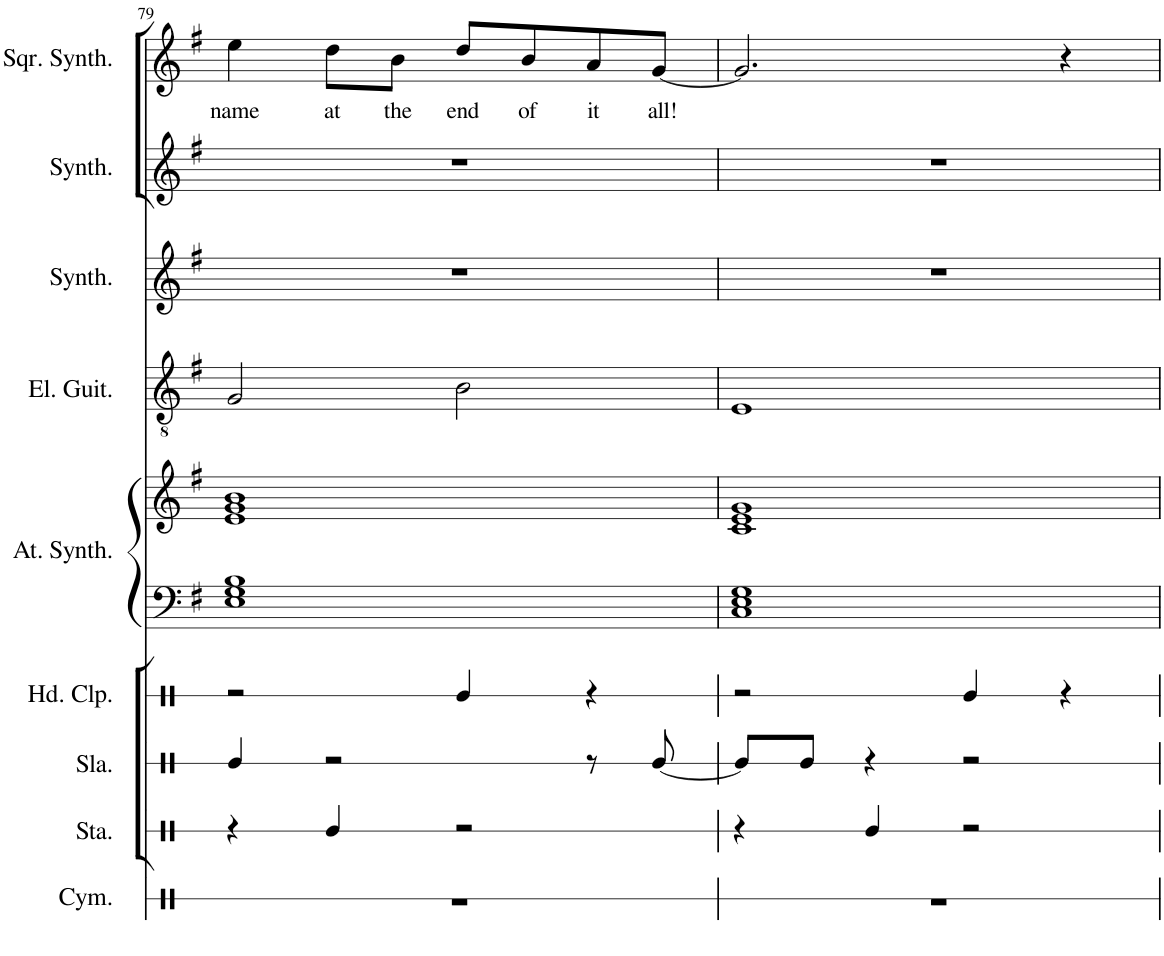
**kern	**kern	**kern	**kern	**kern	**kern	**kern	**kern	**kern	**kern	**text
*part9	*part8	*part7	*part6	*part5	*part5	*part4	*part3	*part2	*part1	*part1
*staff10	*staff9	*staff8	*staff7	*staff6	*staff5	*staff4	*staff3	*staff2	*staff1	*staff1
*I"Cymbal	*I"Stamp	*I"Slap	*I"Hand Clap	*I"Atmosphere Synthesizer	*	*I"Electric Guitar	*I"Pad Synthesizer	*I"Rain Synthesizer	*I"Square Synthesizer	*
*I'Cym.	*I'Sta.	*I'Sla.	*I'Hd. Clp.	*I'At. Synth.	*	*I'El. Guit.	*I'Synth.	*I'Synth.	*I'Sqr. Synth.	*
!!LO:PB:g=z
*clefX	*clefX	*clefX	*clefX	*clefF4	*clefG2	*clefGv2	*clefG2	*clefG2	*clefG2	*
*k[]	*k[]	*k[]	*k[]	*k[f#]	*k[f#]	*k[f#]	*k[f#]	*k[f#]	*k[f#]	*
*M4/4	*M4/4	*M4/4	*M4/4	*M4/4	*M4/4	*M4/4	*M4/4	*M4/4	*M4/4	*
=79	=79	=79	=79	=79	=79	=79	=79	=79	=79	=79
!	!	!	!	!	!	!	!	!	!	!LO:LY:b
1r	4r	4Re/	2r	1E 1G 1B	1e 1g 1b	2G/	1r	1r	4ee\	name
!	!	!	!	!	!	!	!	!	!	!LO:LY:b
.	4Re/	2r	.	.	.	.	.	.	8dd\L	at
!	!	!	!	!	!	!	!	!	!	!LO:LY:b
.	.	.	.	.	.	.	.	.	8b\J	the
!	!	!	!	!	!	!	!	!	!	!LO:LY:b
.	2r	.	4Re/	.	.	2B\	.	.	8dd/L	end
!	!	!	!	!	!	!	!	!	!	!LO:LY:b
.	.	.	.	.	.	.	.	.	8b/	of
!	!	!	!	!	!	!	!	!	!	!LO:LY:b
.	.	8r	4r	.	.	.	.	.	8a/	it
!	!	!	!	!	!	!	!	!	!	!LO:LY:b
.	.	[8Re/	.	.	.	.	.	.	[8g/J	all!
=80	=80	=80	=80	=80	=80	=80	=80	=80	=80	=80
1r	4r	8Re/L]	2r	1C 1E 1G	1c 1e 1g	1E	1r	1r	2.g/]	.
.	.	8Re/J	.	.	.	.	.	.	.	.
.	4Re/	4r	.	.	.	.	.	.	.	.
.	2r	2r	4Re/	.	.	.	.	.	.	.
.	.	.	4r	.	.	.	.	.	4r	.
=	=	=	=	=	=	=	=	=	=	=
*-	*-	*-	*-	*-	*-	*-	*-	*-	*-	*-
